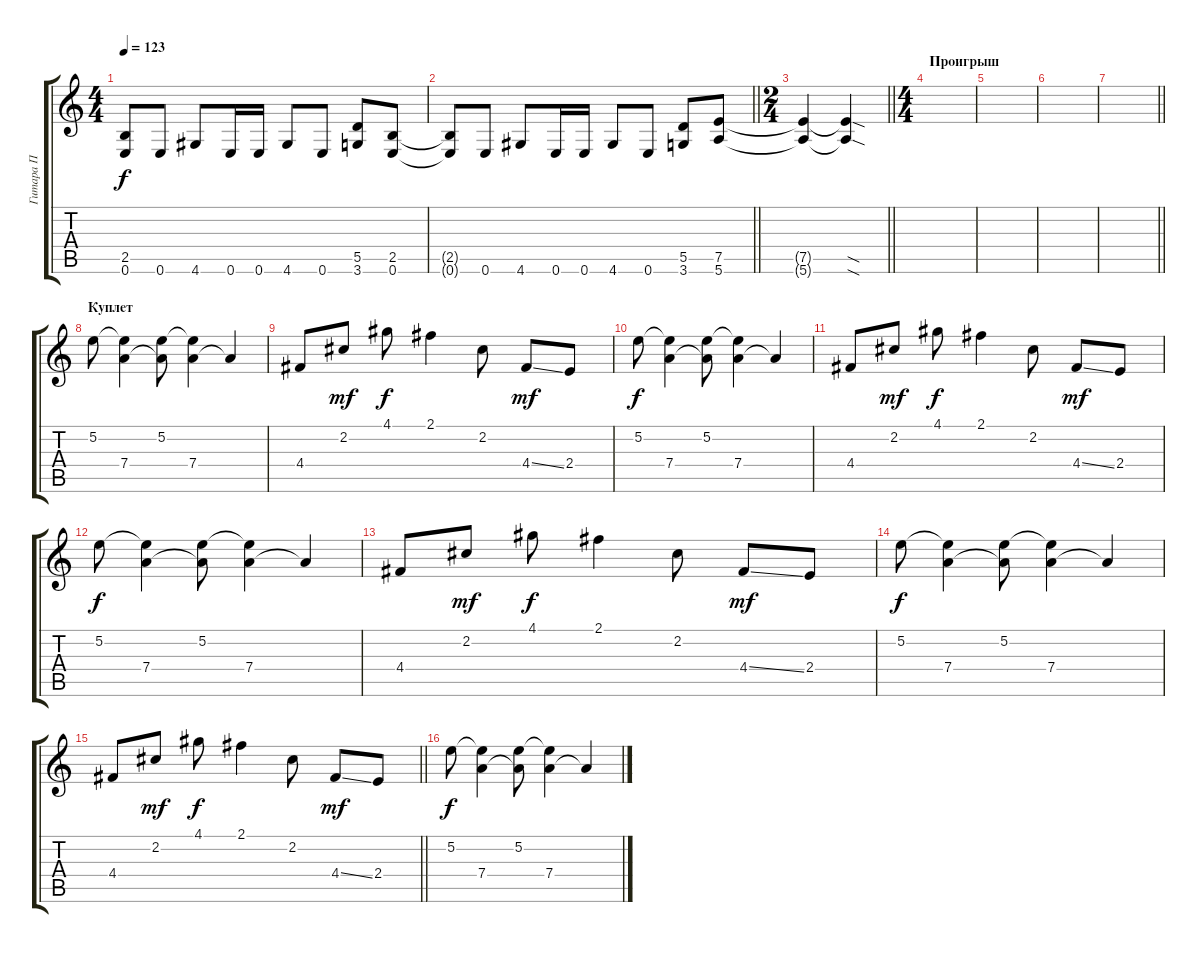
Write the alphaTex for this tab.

\track ("Гитара П" "Гитара П") {instrument distortionguitar}
\staff {score tabs}
\tuning (E4 B3 G3 D3 A2 E2) {hide}
\ts (4 4)
\tempo 123
\clef g2
\ks c
(2.5{t} 0.6{t}).8{dy f} 0.6.8 4.6.8 0.6.16 0.6.16 4.6.8 0.6.8 (5.5 3.6).8 (2.5 0.6).8 |
\barLineRight lightlight
(2.5{t} 0.6{t}).8 0.6.8 4.6.8 0.6.16 0.6.16 4.6.8 0.6.8 (5.5 3.6).8 (7.5 5.6).8 |
\ts (2 4)
\barLineRight lightlight
(7.5{t} 5.6{t}).4 (7.5{sod t} 5.6{sod t}).4 |
\ts (4 4)
\section ("" "Проигрыш")
|
|
|
\barLineRight lightlight
|
\section ("" "Куплет")
5.2.8{volume 9 instrument acousticguitarsteel} (5.2{t} 7.4).4 (5.2 7.4{t}).8 (5.2{t} 7.4).4 7.4{t}.4 |
4.4.8 2.2.8{dy mf} 4.1.8{dy f} 2.1.4 2.2.8 4.4{ss}.8{dy mf} 2.4.8 |
5.2.8{dy f} (5.2{t} 7.4).4 (5.2 7.4{t}).8 (5.2{t} 7.4).4 7.4{t}.4 |
4.4.8 2.2.8{dy mf} 4.1.8{dy f} 2.1.4 2.2.8 4.4{ss}.8{dy mf} 2.4.8 |
5.2.8{dy f} (5.2{t} 7.4).4 (5.2 7.4{t}).8 (5.2{t} 7.4).4 7.4{t}.4 |
4.4.8 2.2.8{dy mf} 4.1.8{dy f} 2.1.4 2.2.8 4.4{ss}.8{dy mf} 2.4.8 |
5.2.8{dy f} (5.2{t} 7.4).4 (5.2 7.4{t}).8 (5.2{t} 7.4).4 7.4{t}.4 |
\barLineRight lightlight
4.4.8 2.2.8{dy mf} 4.1.8{dy f} 2.1.4 2.2.8 4.4{ss}.8{dy mf} 2.4.8 |
\section ("" " ")
5.2.8{dy f} (5.2{t} 7.4).4 (5.2 7.4{t}).8 (5.2{t} 7.4).4 7.4{t}.4
